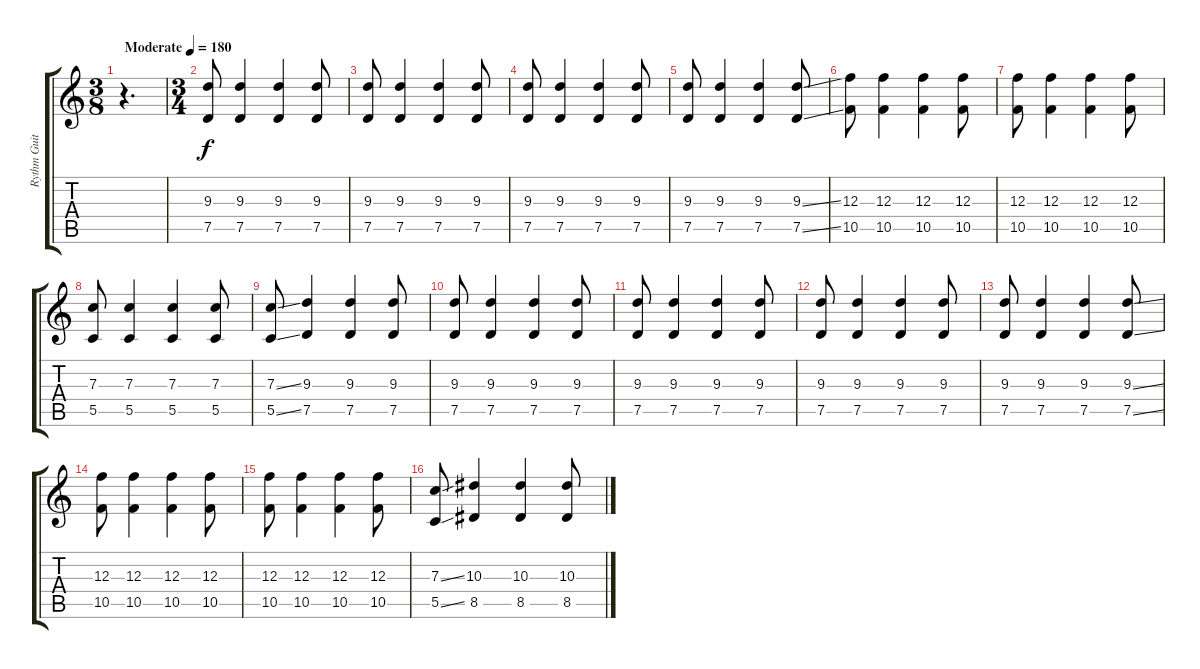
\track ("Rythm Guitar" "Rythm Guit") {instrument distortionguitar}
\staff {score tabs}
\tuning (D4 A3 F3 C3 G2 C2) {hide}
\ts (3 8)
\tempo (180 "Moderate")
\clef g2
\ks c
r.4{d dy f instrument distortionguitar} |
\ts (3 4)
(9.3 7.5).8 (9.3 7.5).4 (9.3 7.5).4 (9.3 7.5).8 |
(9.3 7.5).8 (9.3 7.5).4 (9.3 7.5).4 (9.3 7.5).8 |
(9.3 7.5).8 (9.3 7.5).4 (9.3 7.5).4 (9.3 7.5).8 |
(9.3 7.5).8 (9.3 7.5).4 (9.3 7.5).4 (9.3{ss} 7.5{ss}).8 |
(12.3 10.5).8 (12.3 10.5).4 (12.3 10.5).4 (12.3 10.5).8 |
(12.3 10.5).8 (12.3 10.5).4 (12.3 10.5).4 (12.3 10.5).8 |
(7.3 5.5).8 (7.3 5.5).4 (7.3 5.5).4 (7.3 5.5).8 |
(7.3{ss} 5.5{ss}).8 (9.3 7.5).4 (9.3 7.5).4 (9.3 7.5).8 |
(9.3 7.5).8 (9.3 7.5).4 (9.3 7.5).4 (9.3 7.5).8 |
(9.3 7.5).8 (9.3 7.5).4 (9.3 7.5).4 (9.3 7.5).8 |
(9.3 7.5).8 (9.3 7.5).4 (9.3 7.5).4 (9.3 7.5).8 |
(9.3 7.5).8 (9.3 7.5).4 (9.3 7.5).4 (9.3{ss} 7.5{ss}).8 |
(12.3 10.5).8 (12.3 10.5).4 (12.3 10.5).4 (12.3 10.5).8 |
(12.3 10.5).8 (12.3 10.5).4 (12.3 10.5).4 (12.3 10.5).8 |
(7.3{ss} 5.5{ss}).8 (10.3 8.5).4 (10.3 8.5).4 (10.3 8.5).8
